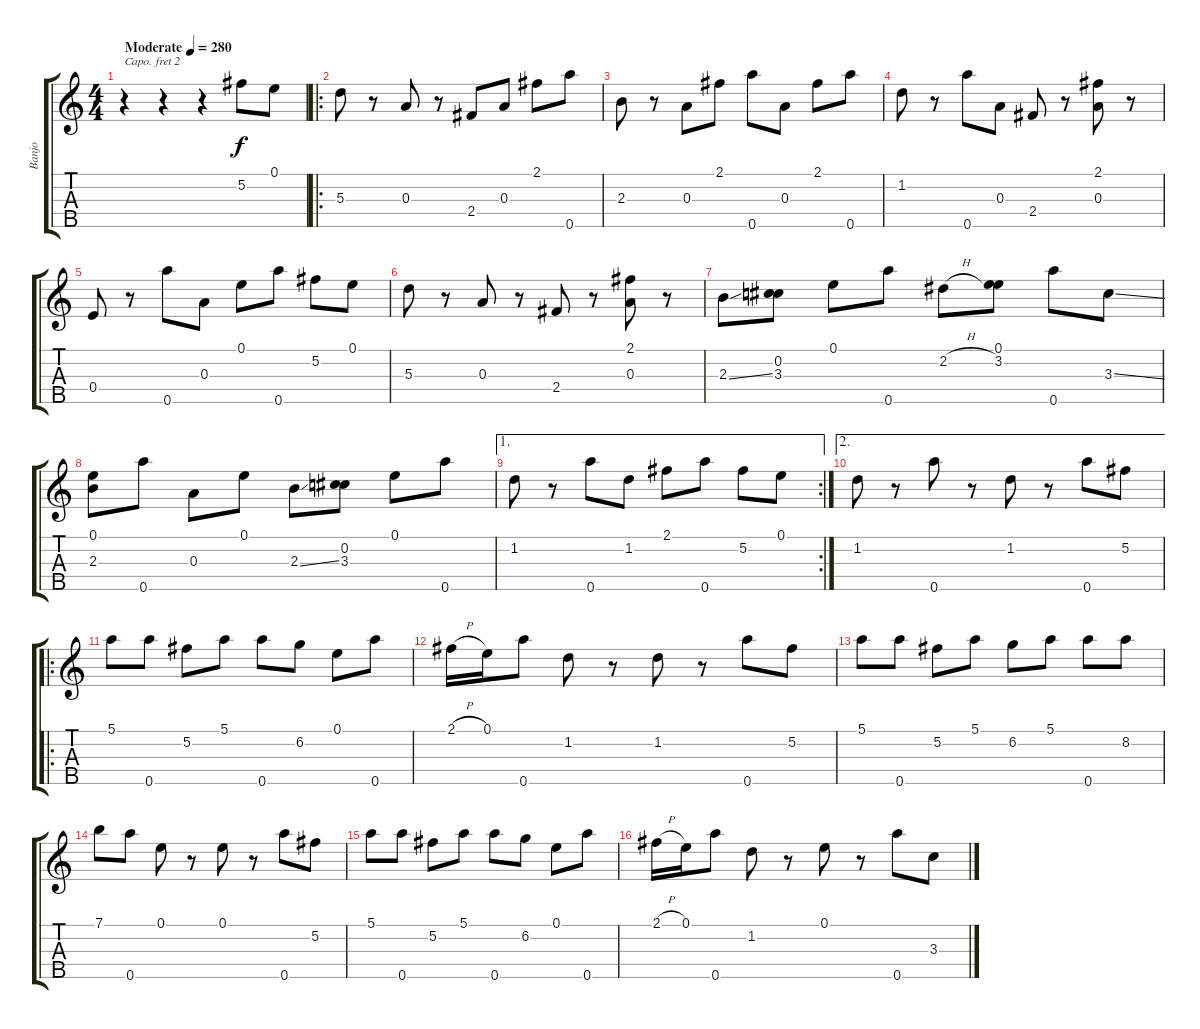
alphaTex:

\track ("Banjo" "Banjo") {instrument banjo}
\staff {score tabs}
\capo 2
\tuning (D4 B3 G3 D3 G4) {hide}
\displaytranspose 12
\ts (4 4)
\tempo (280 "Moderate")
\clef g2
\ks c
r.4{dy f instrument banjo} r.4 r.4 5.2.8 0.1.8 |
\ro
5.3.8 r.8 0.3.8 r.8 2.4.8 0.3.8 2.1.8 0.5.8 |
2.3.8 r.8 0.3.8 2.1.8 0.5.8 0.3.8 2.1.8 0.5.8 |
1.2.8 r.8 0.5.8 0.3.8 2.4.8 r.8 (2.1 0.3).8 r.8 |
0.4.8 r.8 0.5.8 0.3.8 0.1.8 0.5.8 5.2.8 0.1.8 |
5.3.8 r.8 0.3.8 r.8 2.4.8 r.8 (2.1 0.3).8 r.8 |
2.3{ss}.8 (0.2 3.3).8 0.1.8 0.5.8 2.2{h}.8 (0.1 3.2).8 0.5.8 3.3{ss}.8 |
(0.1 2.3).8 0.5.8 0.3.8 0.1.8 2.3{ss}.8 (0.2 3.3).8 0.1.8 0.5.8 |
\ae 1
\rc 2
1.2.8 r.8 0.5.8 1.2.8 2.1.8 0.5.8 5.2.8 0.1.8 |
\ae 2
1.2.8 r.8 0.5.8 r.8 1.2.8 r.8 0.5.8 5.2.8 |
\ro
5.1.8 0.5.8 5.2.8 5.1.8 0.5.8 6.2.8 0.1.8 0.5.8 |
2.1{h}.16 0.1.16 0.5.8 1.2.8 r.8 1.2.8 r.8 0.5.8 5.2.8 |
5.1.8 0.5.8 5.2.8 5.1.8 6.2.8 5.1.8 0.5.8 8.2.8 |
7.1.8 0.5.8 0.1.8 r.8 0.1.8 r.8 0.5.8 5.2.8 |
5.1.8 0.5.8 5.2.8 5.1.8 0.5.8 6.2.8 0.1.8 0.5.8 |
2.1{h}.16 0.1.16 0.5.8 1.2.8 r.8 0.1.8 r.8 0.5.8 3.3{ss}.8
